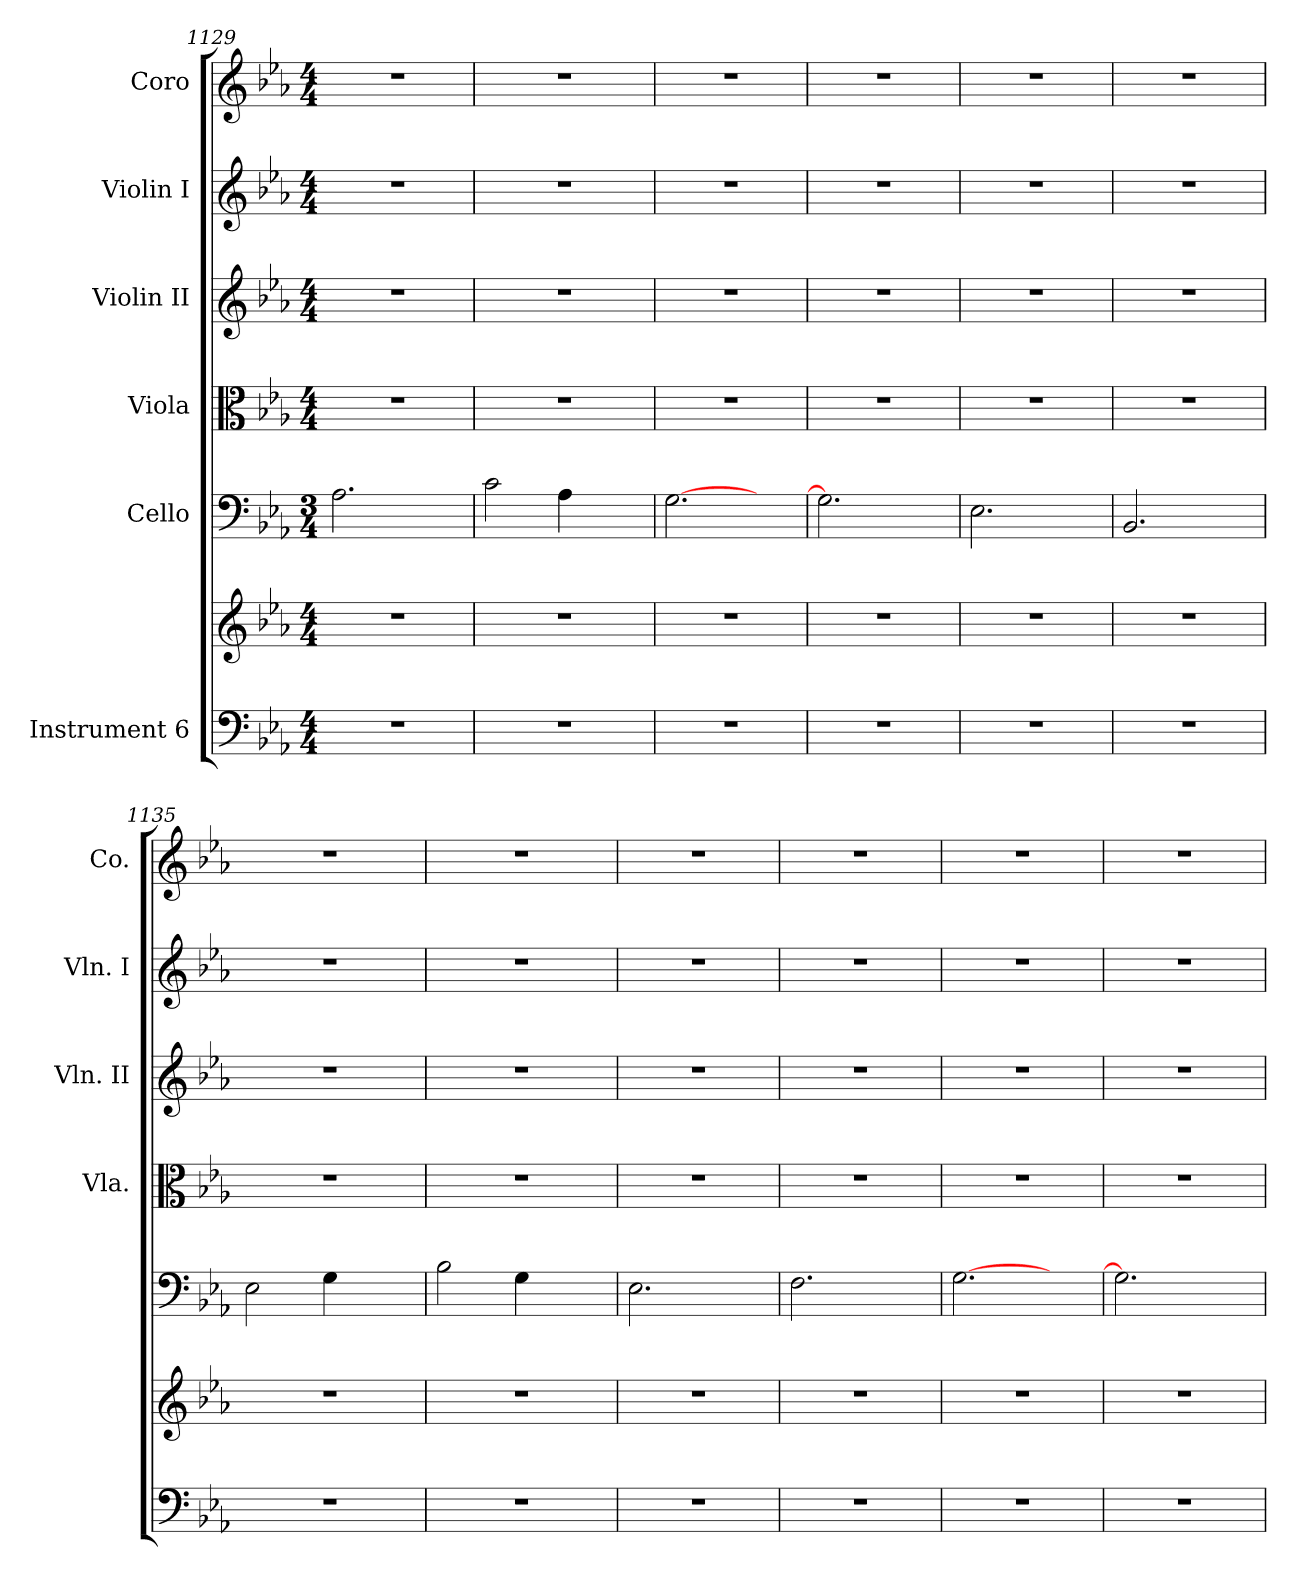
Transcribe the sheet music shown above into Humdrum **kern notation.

**kern	**kern	**kern	**kern	**kern	**kern	**kern
*part6	*part6	*part5	*part4	*part3	*part2	*part1
*staff7	*staff6	*staff5	*staff4	*staff3	*staff2	*staff1
*I"Instrument 6	*	*I"Cello	*I"Viola	*I"Violin II	*I"Violin I	*I"Coro
*	*	*	*I'Vla.	*I'Vln. II	*I'Vln. I	*I'Co.
*clefF4	*clefG2	*clefF4	*clefC3	*clefG2	*clefG2	*clefG2
*k[b-e-a-]	*k[b-e-a-]	*k[b-e-a-]	*k[b-e-a-]	*k[b-e-a-]	*k[b-e-a-]	*k[b-e-a-]
*E-:	*E-:	*E-:	*E-:	*E-:	*E-:	*E-:
*M4/4	*M4/4	*M3/4	*M4/4	*M4/4	*M4/4	*M4/4
=1129	=1129	=1129	=1129	=1129	=1129	=1129
1r	1r	2.A-\	1r	1r	1r	1r
.	.	4ryy	.	.	.	.
=1130	=1130	=1130	=1130	=1130	=1130	=1130
1r	1r	2c\	1r	1r	1r	1r
.	.	4A-\	.	.	.	.
.	.	4ryy	.	.	.	.
=1131	=1131	=1131	=1131	=1131	=1131	=1131
1r	1r	[>2.G\	1r	1r	1r	1r
.	.	4ryy	.	.	.	.
=1132	=1132	=1132	=1132	=1132	=1132	=1132
1r	1r	2.G\]	1r	1r	1r	1r
.	.	4ryy	.	.	.	.
=1133	=1133	=1133	=1133	=1133	=1133	=1133
1r	1r	2.E-\	1r	1r	1r	1r
.	.	4ryy	.	.	.	.
=1134	=1134	=1134	=1134	=1134	=1134	=1134
1r	1r	2.BB-/	1r	1r	1r	1r
.	.	4ryy	.	.	.	.
=1135	=1135	=1135	=1135	=1135	=1135	=1135
1r	1r	2E-\	1r	1r	1r	1r
.	.	4G\	.	.	.	.
.	.	4ryy	.	.	.	.
=1136	=1136	=1136	=1136	=1136	=1136	=1136
1r	1r	2B-\	1r	1r	1r	1r
.	.	4G\	.	.	.	.
.	.	4ryy	.	.	.	.
!!LO:LB:g=z
=1137	=1137	=1137	=1137	=1137	=1137	=1137
1r	1r	2.E-\	1r	1r	1r	1r
.	.	4ryy	.	.	.	.
=1138	=1138	=1138	=1138	=1138	=1138	=1138
1r	1r	2.F\	1r	1r	1r	1r
.	.	4ryy	.	.	.	.
=1139	=1139	=1139	=1139	=1139	=1139	=1139
1r	1r	[>2.G\	1r	1r	1r	1r
.	.	4ryy	.	.	.	.
=1140	=1140	=1140	=1140	=1140	=1140	=1140
1r	1r	2.G\]	1r	1r	1r	1r
.	.	4ryy	.	.	.	.
=	=	=	=	=	=	=
*-	*-	*-	*-	*-	*-	*-
